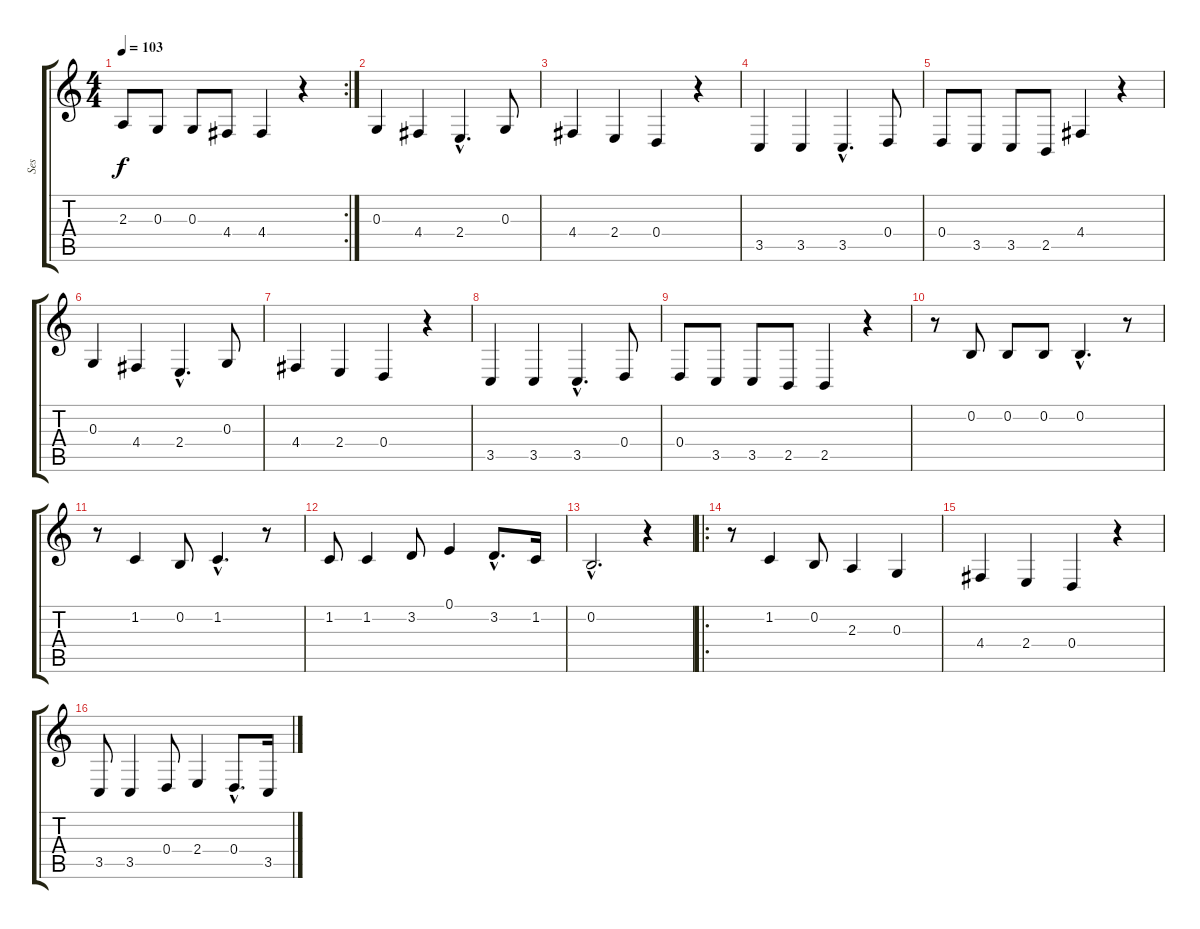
\track ("Ses" "Ses") {instrument stringensemble1}
\staff {score tabs}
\tuning (E4 B3 G3 D3 A2 E2) {hide}
\rc 2
\ts (4 4)
\tempo 103
\clef g2
\ks c
2.3.8{dy f} 0.3.8 0.3.8 4.4.8 4.4.4 r.4 |
0.3.4 4.4.4 2.4{hac}.4{d} 0.3.8 |
4.4.4 2.4.4 0.4.4 r.4 |
3.5.4 3.5.4 3.5{hac}.4{d} 0.4.8 |
0.4.8 3.5.8 3.5.8 2.5.8 4.4.4 r.4 |
0.3.4 4.4.4 2.4{hac}.4{d} 0.3.8 |
4.4.4 2.4.4 0.4.4 r.4 |
3.5.4 3.5.4 3.5{hac}.4{d} 0.4.8 |
0.4.8 3.5.8 3.5.8 2.5.8 2.5.4 r.4 |
r.8 0.2.8 0.2.8 0.2.8 0.2{hac}.4{d} r.8 |
r.8 1.2.4 0.2.8 1.2{hac}.4{d} r.8 |
1.2.8 1.2.4 3.2.8 0.1.4 3.2{hac}.8{d} 1.2.16 |
0.2{hac}.2{d} r.4 |
\ro
r.8 1.2.4 0.2.8 2.3.4 0.3.4 |
4.4.4 2.4.4 0.4.4 r.4 |
3.5.8 3.5.4 0.4.8 2.4.4 0.4{hac}.8{d} 3.5.16
